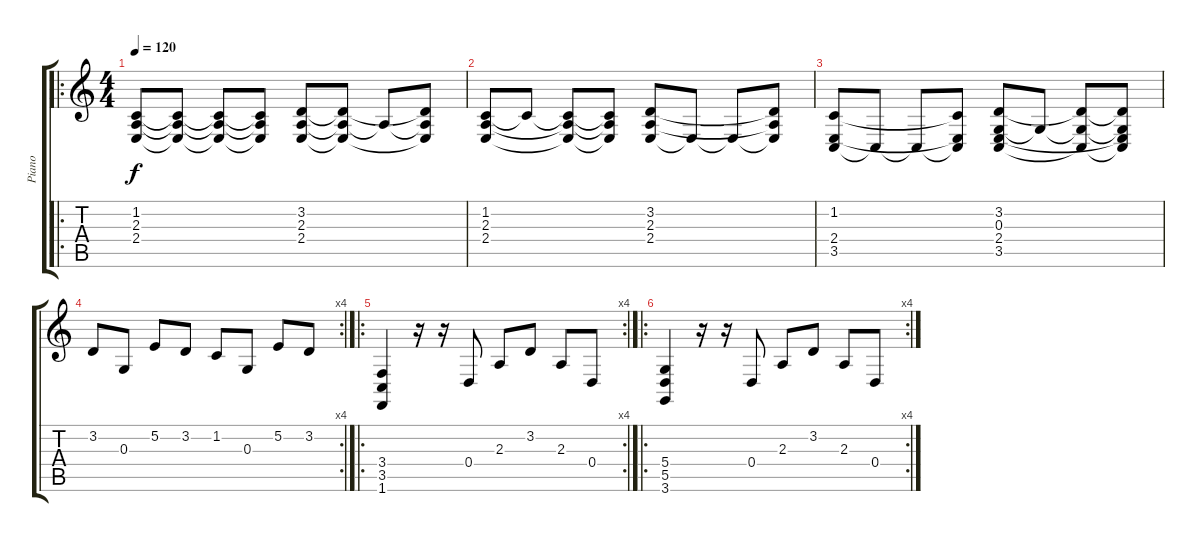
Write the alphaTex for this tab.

\track ("Piano" "Piano") {instrument electricgrandpiano}
\staff {score tabs}
\tuning (E4 B3 G3 D3 A2 E2) {hide}
\ro
\ts (4 4)
\tempo 120
\clef g2
\ks c
(1.2 2.3 2.4).8{dy f instrument electricgrandpiano} (1.2{t} 2.3{t} 2.4{t}).8 (1.2{t} 2.3{t} 2.4{t}).8 (1.2{t} 2.3{t} 2.4{t}).8 (3.2 2.3 2.4).8 (3.2{t} 2.3{t} 2.4{t}).8 2.3{t}.8 (3.2{t} 2.3{t} 2.4{t}).8 |
(1.2 2.3 2.4).8 1.2{t}.8 (1.2{t} 2.3{t} 2.4{t}).8 (1.2{t} 2.3{t} 2.4{t}).8 (3.2 2.3 2.4).8 2.4{t}.8 2.4{t}.8 (3.2{t} 2.3{t} 2.4{t}).8 |
(1.2 2.4 3.5).8 3.5{t}.8 3.5{t}.8 (1.2{t} 2.4{t} 3.5{t}).8 (3.2 0.3 2.4 3.5).8 0.3{t}.8 (3.2{t} 0.3{t} 3.5{t}).8 (3.2{t} 0.3{t} 2.4{t} 3.5{t}).8 |
\rc 4
3.2.8 0.3.8 5.2.8 3.2.8 1.2.8 0.3.8 5.2.8 3.2.8 |
\ro
\rc 4
(3.4 3.5 1.6).4 r.16 r.16 0.4.8 2.3.8 3.2.8 2.3.8 0.4.8 |
\ro
\rc 4
(5.4 5.5 3.6).4 r.16 r.16 0.4.8 2.3.8 3.2.8 2.3.8 0.4.8
